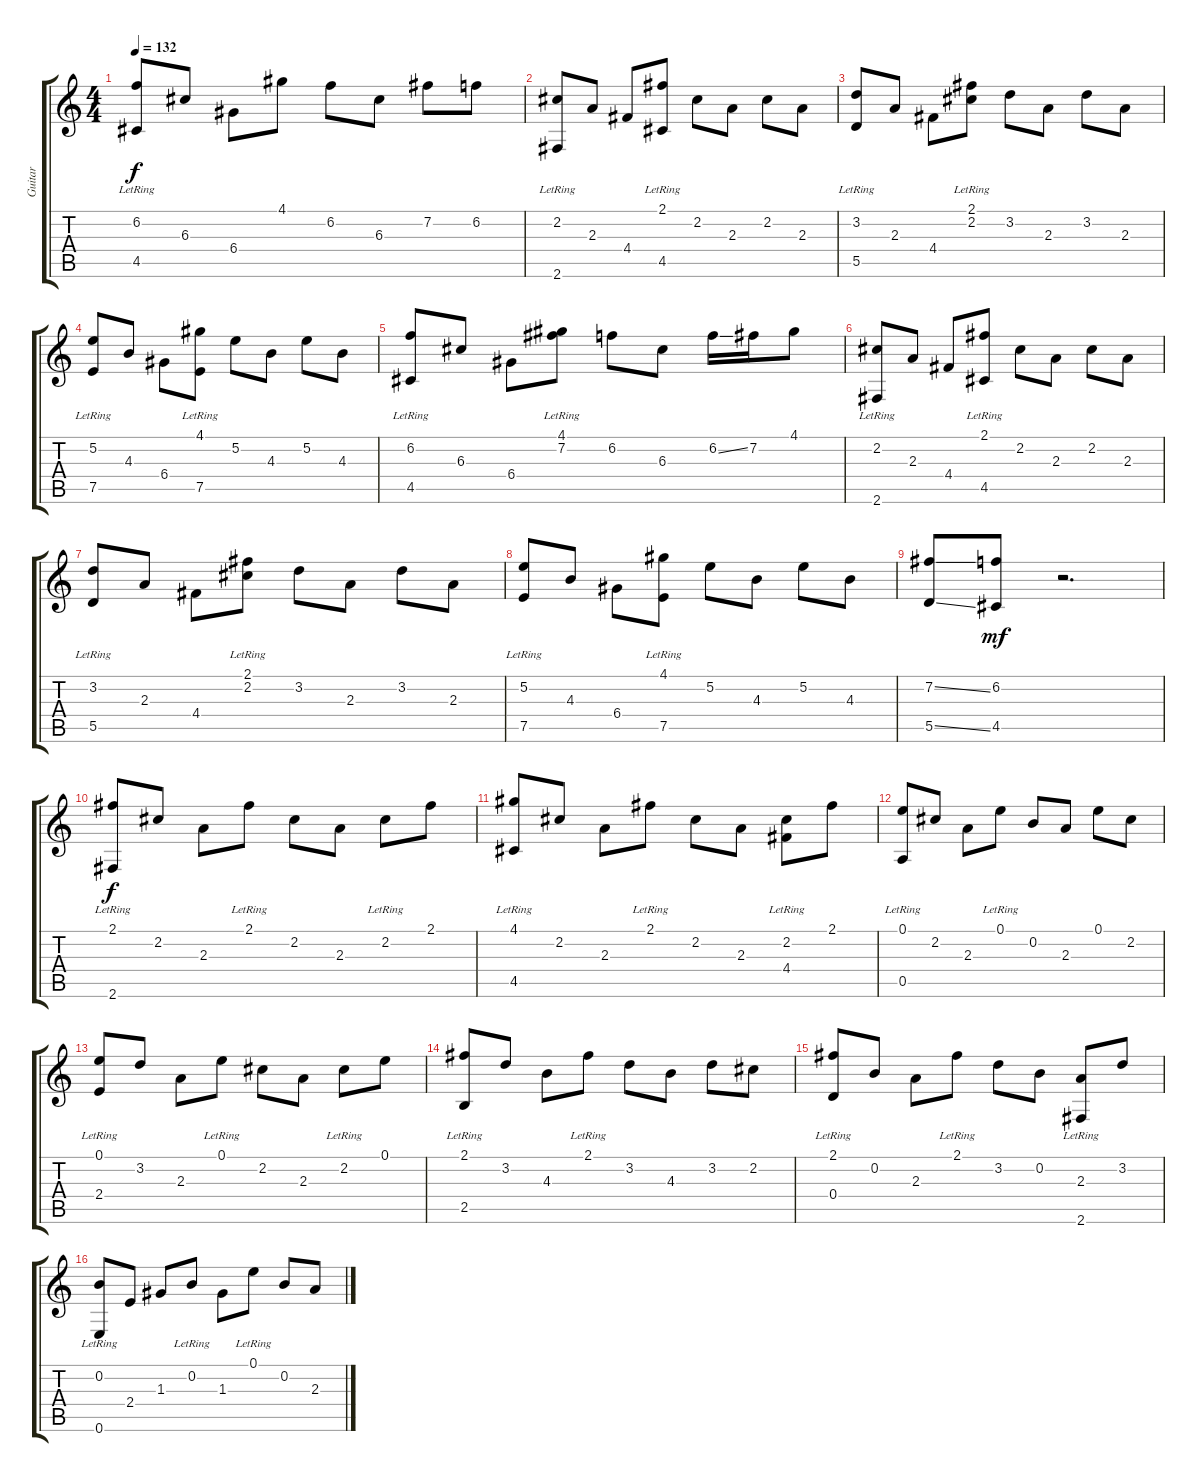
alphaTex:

\track ("Guitar" "Guitar") {instrument acousticguitarnylon}
\staff {score tabs}
\tuning (E4 B3 G3 D3 A2 E2) {hide}
\ts (4 4)
\tempo 132
\clef g2
\ks c
(6.2 4.5{lr}).8{dy f} 6.3.8 6.4.8 4.1.8 6.2.8 6.3.8 7.2.8 6.2.8 |
(2.2{lr} 2.6{lr}).8 2.3.8 4.4.8 (2.1{lr} 4.5{lr}).8 2.2.8 2.3.8 2.2.8 2.3.8 |
(3.2{lr} 5.5{lr}).8 2.3.8 4.4.8 (2.1{lr} 2.2).8 3.2.8 2.3.8 3.2.8 2.3.8 |
(5.2{lr} 7.5{lr}).8 4.3.8 6.4.8 (4.1{lr} 7.5{lr}).8 5.2.8 4.3.8 5.2.8 4.3.8 |
(6.2{lr} 4.5{lr}).8 6.3.8 6.4.8 (4.1{lr} 7.2).8 6.2.8 6.3.8 6.2{ss}.16 7.2.16 4.1.8 |
(2.2{lr} 2.6{lr}).8 2.3.8 4.4.8 (2.1{lr} 4.5{lr}).8 2.2.8 2.3.8 2.2.8 2.3.8 |
(3.2{lr} 5.5{lr}).8 2.3.8 4.4.8 (2.1{lr} 2.2).8 3.2.8 2.3.8 3.2.8 2.3.8 |
(5.2{lr} 7.5{lr}).8 4.3.8 6.4.8 (4.1{lr} 7.5{lr}).8 5.2.8 4.3.8 5.2.8 4.3.8 |
(7.2{ss} 5.5{ss}).8 (6.2 4.5).8{dy mf} r.2{d} |
(2.1{lr} 2.6{lr}).8{dy f} 2.2.8 2.3.8 2.1{lr}.8 2.2.8 2.3.8 2.2{lr}.8 2.1.8 |
(4.1{lr} 4.5{lr}).8 2.2.8 2.3.8 2.1{lr}.8 2.2.8 2.3.8 (2.2{lr} 4.4{lr}).8 2.1.8 |
(0.1{lr} 0.5{lr}).8 2.2.8 2.3.8 0.1{lr}.8 0.2.8 2.3.8 0.1.8 2.2.8 |
(0.1{lr} 2.4{lr}).8 3.2.8 2.3.8 0.1{lr}.8 2.2.8 2.3.8 2.2{lr}.8 0.1.8 |
(2.1{lr} 2.5{lr}).8 3.2.8 4.3.8 2.1{lr}.8 3.2.8 4.3.8 3.2.8 2.2.8 |
(2.1{lr} 0.4{lr}).8 0.2.8 2.3.8 2.1{lr}.8 3.2.8 0.2.8 (2.3{lr} 2.6{lr}).8 3.2.8 |
(0.2{lr} 0.6{lr}).8 2.4.8 1.3.8 0.2{lr}.8 1.3.8 0.1{lr}.8 0.2.8 2.3.8
